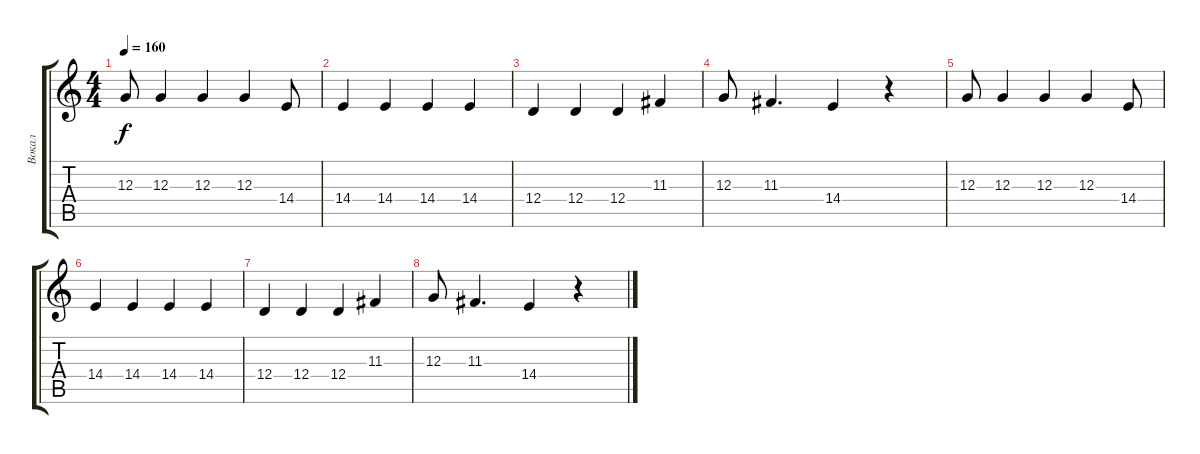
\track ("Вокал" "Вокал") {instrument lead6voice}
\staff {score tabs}
\tuning (E4 B3 G3 D3 A2 E2) {hide}
\ts (4 4)
\tempo 160
\clef g2
\ks c
12.3.8{dy f} 12.3.4 12.3.4 12.3.4 14.4.8 |
14.4.4 14.4.4 14.4.4 14.4.4 |
12.4.4 12.4.4 12.4.4 11.3.4 |
12.3.8 11.3.4{d} 14.4.4 r.4 |
12.3.8 12.3.4 12.3.4 12.3.4 14.4.8 |
14.4.4 14.4.4 14.4.4 14.4.4 |
12.4.4 12.4.4 12.4.4 11.3.4 |
12.3.8 11.3.4{d} 14.4.4 r.4
